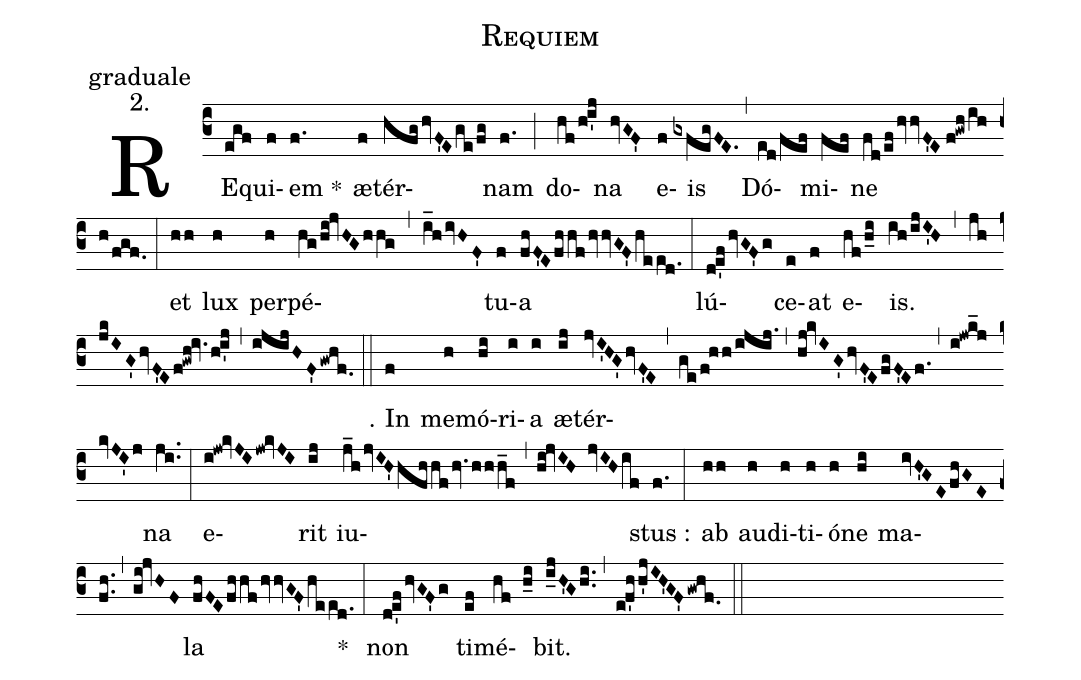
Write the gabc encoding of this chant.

name:Requiem;
office-part:graduale;
mode:2.;
%%
(c3)RE(egf)qui(f)em *(f.) æ(f)tér(hfghvF'Ege/fg)nam(f.) (;) do(hf/h!i'j)na(hvGF') e(f)is(gxfegFE.) (,) Dó(ed/fef)mi(fef)ne (fd/efhvvF'E//f!gwh/ihh/fgf.) (:) et(hh) lux(h) per(h)pé(hg/hi!jvHG/hhg,i_h/ivHF')tu(f)a(fhF'Efhhf/hvvGF'heed.) (:) lú(d!e'fhvGF'g)ce(e)at(f) e(hf/h_i)is.(ih/ijI'H,jh/jkIG'hvF'E/f!gwh!iv.h!i'j,ijijHF'gwhf.) (::)

℣. In(f) me(h)mó(hi)ri(i)a(i) æ(ij)tér(jvI'HG'hvF'E,ge/f!hh/ijij.,hj!kvIG'hvF'EfgF'Ef.,i!jwk_jkvJI'j)na(ji..) (:)
e(i!jw!kvJIjw!kvJI)rit(ij) iu(j_hjvIH'hfhhf/hv.hhh_f,hi!jvIH jvIHif)stus :(f.) (:)
ab(hh) au(h)di(h)ti(h)ó(h)ne(hi) ma(ivH'GEfhGE/fh..,gi!jvHF)la(fhFE/fhhf/hvvGF'/heed.) * (:) non(d!e'f/hvGF'g) ti(ef)mé(hf h_i)bit.(i_jH'G/hi..) (,) (e!f'hh'jIH'GF'gwhf.) (::)
